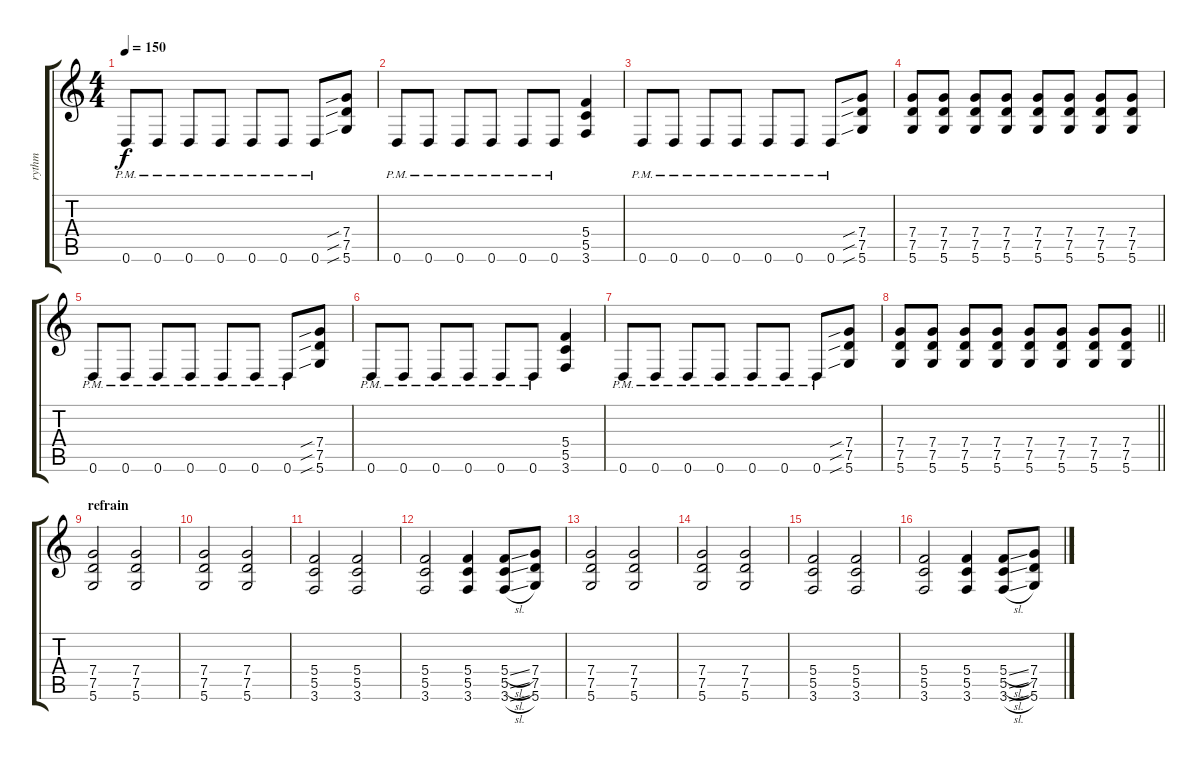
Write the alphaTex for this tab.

\track ("rythm" "rythm") {instrument distortionguitar}
\staff {score tabs}
\tuning (D4 A3 F3 C3 G2 D2) {hide}
\ts (4 4)
\tempo 150
\clef g2
\ks c
0.6{pm}.8{dy f} 0.6{pm}.8 0.6{pm}.8 0.6{pm}.8 0.6{pm}.8 0.6{pm}.8 0.6{pm}.8 (7.4{sib} 7.5{sib} 5.6{sib}).8 |
0.6{pm}.8 0.6{pm}.8 0.6{pm}.8 0.6{pm}.8 0.6{pm}.8 0.6{pm}.8 (5.4 5.5 3.6).4 |
0.6{pm}.8 0.6{pm}.8 0.6{pm}.8 0.6{pm}.8 0.6{pm}.8 0.6{pm}.8 0.6{pm}.8 (7.4{sib} 7.5{sib} 5.6{sib}).8 |
(7.4 7.5 5.6).8 (7.4 7.5 5.6).8 (7.4 7.5 5.6).8 (7.4 7.5 5.6).8 (7.4 7.5 5.6).8 (7.4 7.5 5.6).8 (7.4 7.5 5.6).8 (7.4 7.5 5.6).8 |
0.6{pm}.8 0.6{pm}.8 0.6{pm}.8 0.6{pm}.8 0.6{pm}.8 0.6{pm}.8 0.6{pm}.8 (7.4{sib} 7.5{sib} 5.6{sib}).8 |
0.6{pm}.8 0.6{pm}.8 0.6{pm}.8 0.6{pm}.8 0.6{pm}.8 0.6{pm}.8 (5.4 5.5 3.6).4 |
0.6{pm}.8 0.6{pm}.8 0.6{pm}.8 0.6{pm}.8 0.6{pm}.8 0.6{pm}.8 0.6{pm}.8 (7.4{sib} 7.5{sib} 5.6{sib}).8 |
\barLineRight lightlight
(7.4 7.5 5.6).8 (7.4 7.5 5.6).8 (7.4 7.5 5.6).8 (7.4 7.5 5.6).8 (7.4 7.5 5.6).8 (7.4 7.5 5.6).8 (7.4 7.5 5.6).8 (7.4 7.5 5.6).8 |
\section ("" "refrain")
(7.4 7.5 5.6).2 (7.4 7.5 5.6).2 |
(7.4 7.5 5.6).2 (7.4 7.5 5.6).2 |
(5.4 5.5 3.6).2 (5.4 5.5 3.6).2 |
(5.4 5.5 3.6).2 (5.4 5.5 3.6).4 (5.4{sl} 5.5{sl} 3.6{sl}).8 (7.4 7.5 5.6).8 |
(7.4 7.5 5.6).2 (7.4 7.5 5.6).2 |
(7.4 7.5 5.6).2 (7.4 7.5 5.6).2 |
(5.4 5.5 3.6).2 (5.4 5.5 3.6).2 |
(5.4 5.5 3.6).2 (5.4 5.5 3.6).4 (5.4{sl} 5.5{sl} 3.6{sl}).8 (7.4 7.5 5.6).8
